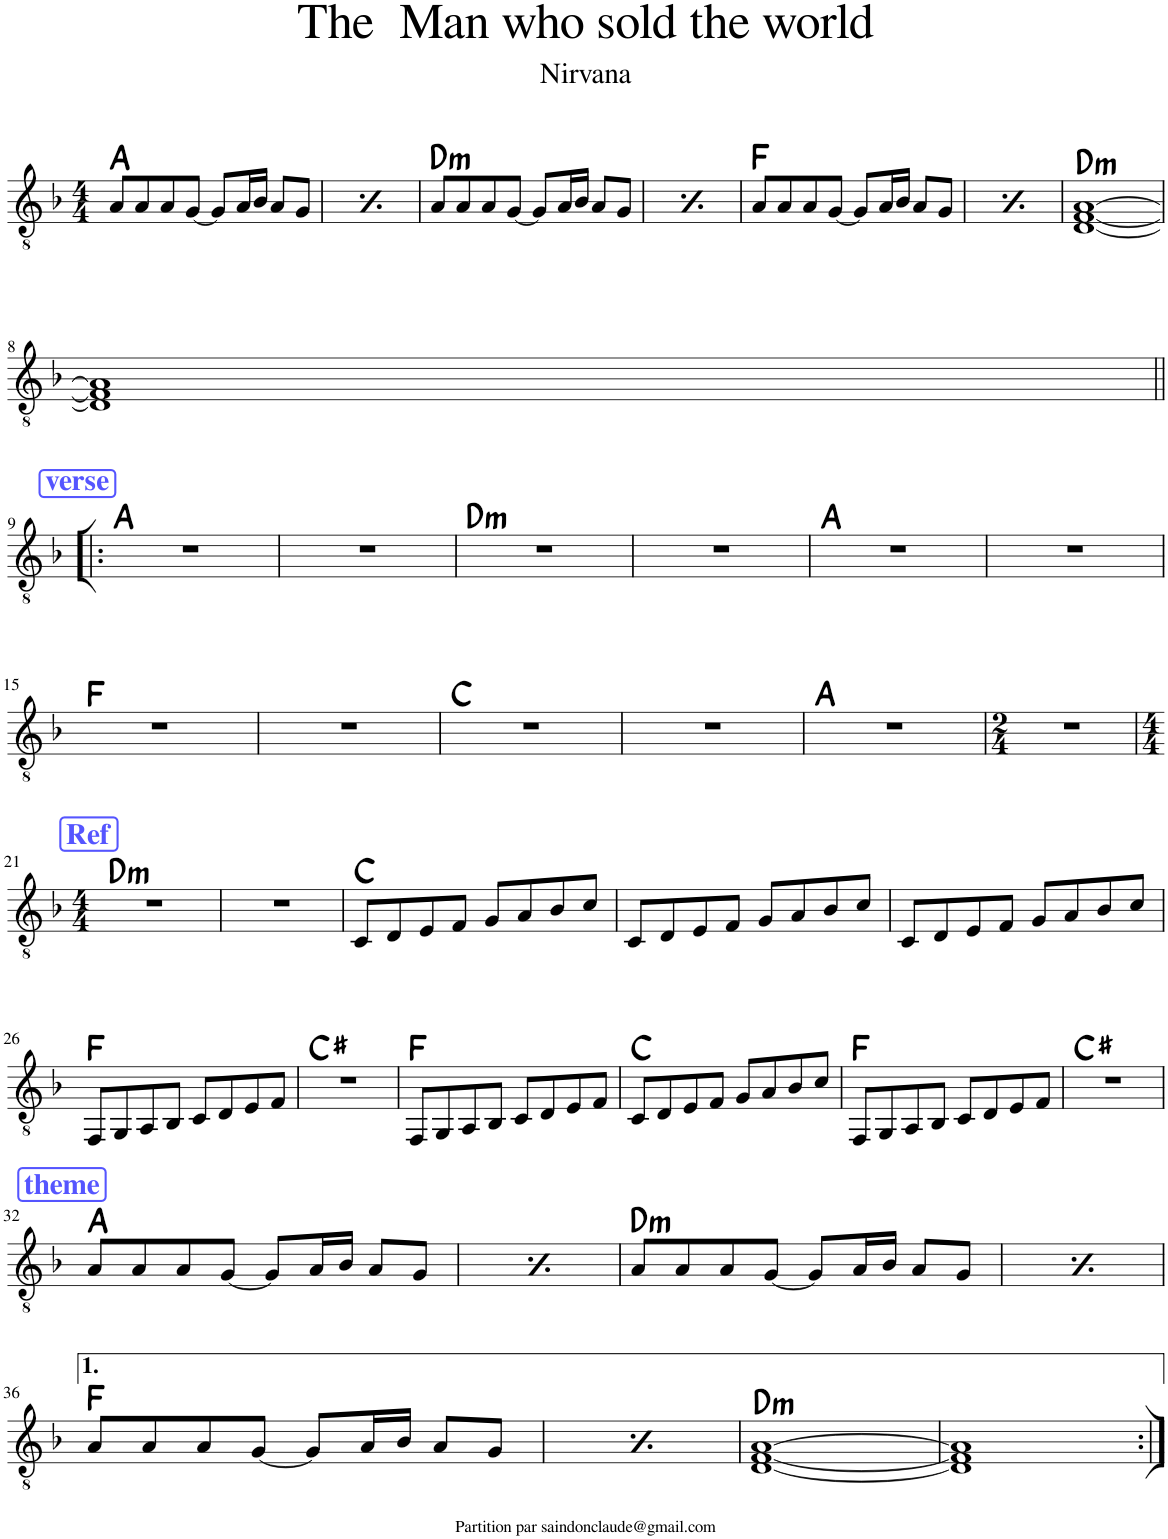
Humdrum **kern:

**kern	**harte
*part1	*part1
*staff1	*
*I"Classical Guitar	*
*I'Guit.	*
*clefGv2	*
*k[b-]	*
*M4/4	*
=1	=1
8A/L	A:maj
8A/	.
8A/	.
[8G/J	.
8G/L]	.
16A/L	.
16B-/JJ	.
8A/L	.
8G/J	.
=2	=2
8A/L	A:maj
8A/	.
8A/	.
[8G/J	.
8G/L]	.
16A/L	.
16B-/JJ	.
8A/L	.
8G/J	.
=3	=3
!	!LO:H:kt=m
8A/L	D:min
8A/	.
8A/	.
[8G/J	.
8G/L]	.
16A/L	.
16B-/JJ	.
8A/L	.
8G/J	.
=4	=4
!	!LO:H:kt=m
8A/L	D:min
8A/	.
8A/	.
[8G/J	.
8G/L]	.
16A/L	.
16B-/JJ	.
8A/L	.
8G/J	.
=5	=5
8A/L	F:maj
8A/	.
8A/	.
[8G/J	.
8G/L]	.
16A/L	.
16B-/JJ	.
8A/L	.
8G/J	.
=6	=6
8A/L	F:maj
8A/	.
8A/	.
[8G/J	.
8G/L]	.
16A/L	.
16B-/JJ	.
8A/L	.
8G/J	.
=7	=7
!	!LO:H:kt=m
[1D [1F [1A	D:min
!!LO:LB:g=z
=8	=8
1D] 1F] 1A]	.
!!LO:LB:g=z
!!LO:REH:place=s1:a:B:rj:color=#5555FF:fs=14:t=verse
=9!|:	=9!|:
1r	A:maj
=10	=10
1r	.
=11	=11
!	!LO:H:kt=m
1r	D:min
=12	=12
1r	.
=13	=13
1r	A:maj
=14	=14
1r	.
!!LO:LB:g=z
=15	=15
1r	F:maj
=16	=16
1r	.
=17	=17
1r	C:maj
=18	=18
1r	.
=19	=19
1r	A:maj
=20	=20
*M2/4	*
2r	.
!!LO:LB:g=z
!!LO:REH:place=s1:a:B:rj:color=#5555FF:fs=14:t=Ref
=21	=21
*M4/4	*
!	!LO:H:kt=m
1r	D:min
=22	=22
1r	.
=23	=23
8C/L	C:maj
8D/	.
8E/	.
8F/J	.
8G/L	.
8A/	.
8B-/	.
8c/J	.
=24	=24
8C/L	.
8D/	.
8E/	.
8F/J	.
8G/L	.
8A/	.
8B-/	.
8c/J	.
=25	=25
8C/L	.
8D/	.
8E/	.
8F/J	.
8G/L	.
8A/	.
8B-/	.
8c/J	.
!!LO:LB:g=z
=26	=26
8FF/L	F:maj
8GG/	.
8AA/	.
8BB-/J	.
8C/L	.
8D/	.
8E/	.
8F/J	.
=27	=27
1r	C#:maj
=28	=28
8FF/L	F:maj
8GG/	.
8AA/	.
8BB-/J	.
8C/L	.
8D/	.
8E/	.
8F/J	.
=29	=29
8C/L	C:maj
8D/	.
8E/	.
8F/J	.
8G/L	.
8A/	.
8B-/	.
8c/J	.
=30	=30
8FF/L	F:maj
8GG/	.
8AA/	.
8BB-/J	.
8C/L	.
8D/	.
8E/	.
8F/J	.
=31	=31
1r	C#:maj
!!LO:LB:g=z
!!LO:REH:place=s1:a:B:rj:color=#5555FF:fs=14:t=theme
=32	=32
8A/L	A:maj
8A/	.
8A/	.
[8G/J	.
8G/L]	.
16A/L	.
16B-/JJ	.
8A/L	.
8G/J	.
!!LO:REH:place=s1:a:B:rj:color=#5555FF:fs=14:t=theme
=33	=33
8A/L	A:maj
8A/	.
8A/	.
[8G/J	.
8G/L]	.
16A/L	.
16B-/JJ	.
8A/L	.
8G/J	.
=34	=34
!	!LO:H:kt=m
8A/L	D:min
8A/	.
8A/	.
[8G/J	.
8G/L]	.
16A/L	.
16B-/JJ	.
8A/L	.
8G/J	.
=35	=35
!	!LO:H:kt=m
8A/L	D:min
8A/	.
8A/	.
[8G/J	.
8G/L]	.
16A/L	.
16B-/JJ	.
8A/L	.
8G/J	.
!!LO:LB:g=z
=36	=36
8A/L	F:maj
8A/	.
8A/	.
[8G/J	.
8G/L]	.
16A/L	.
16B-/JJ	.
8A/L	.
8G/J	.
=37	=37
8A/L	F:maj
8A/	.
8A/	.
[8G/J	.
8G/L]	.
16A/L	.
16B-/JJ	.
8A/L	.
8G/J	.
=38	=38
!	!LO:H:kt=m
[1D [1F [1A	D:min
=39	=39
1D] 1F] 1A]	.
=:|!	=:|!
*-	*-
